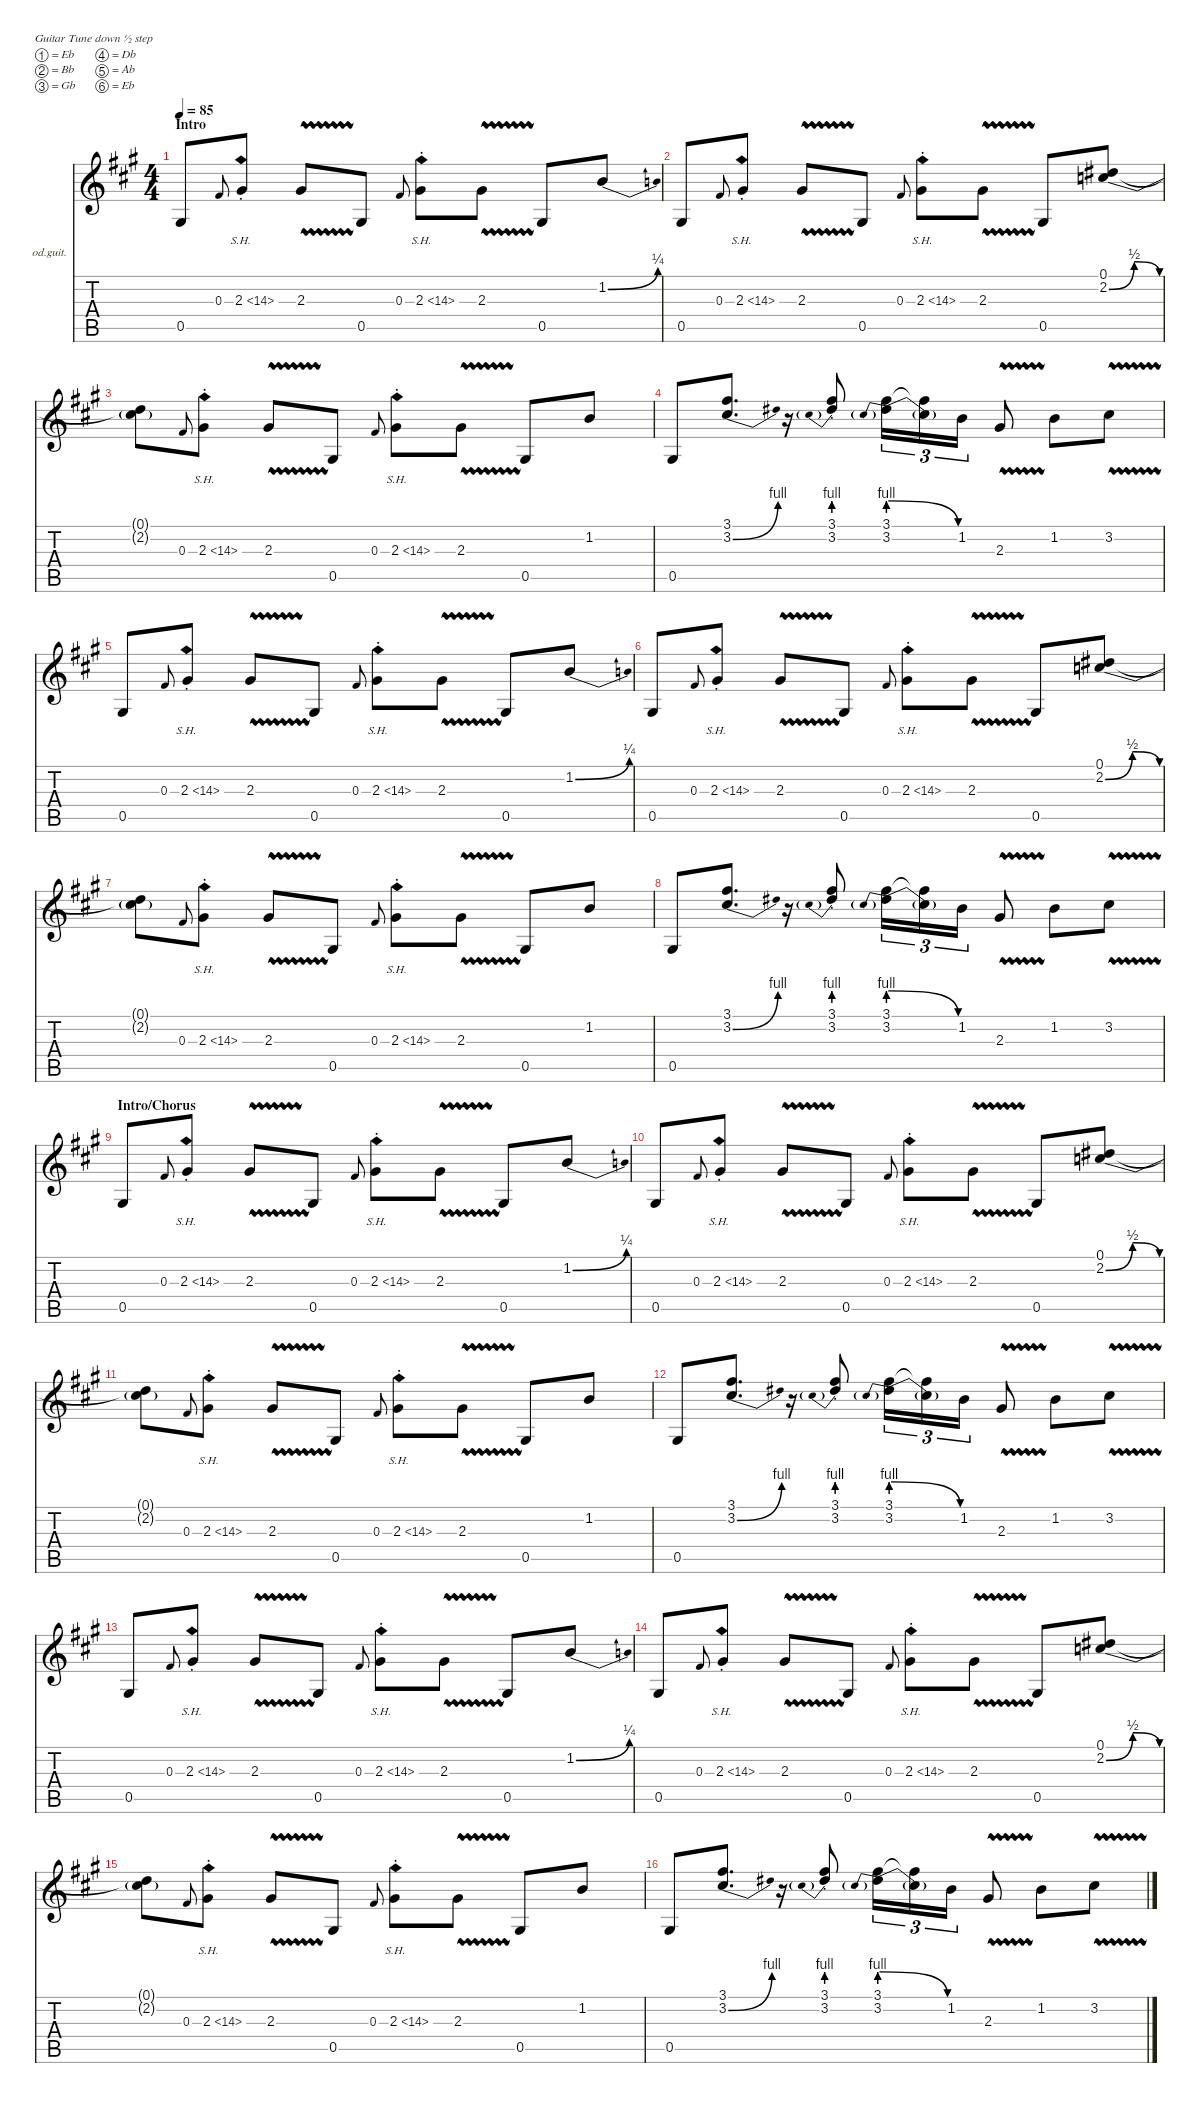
\defaultSystemsLayout 4
\hideDynamics
\bracketExtendMode nobrackets
\firstSystemTrackNameOrientation horizontal
\otherSystemsTrackNameOrientation horizontal
\track ("Rhythm Guitar 1 (James)" "od.guit.") {instrument overdrivenguitar}
\staff {score tabs}
\tuning (Eb4 Bb3 Gb3 Db3 Ab2 Eb2)
\ts (4 4)
\section ("" "Intro")
\tempo 85
\clef g2
\ks a
0.5{acc #}.8{dy mf instrument overdrivenguitar beam Up} 0.3{acc #}.8{gr onbeat beam Up} 2.3{sh 12 st acc #}.8{beam Up} 2.3{vw acc #}.8{beam Up} 0.5{acc #}.8{beam Up} 0.3{acc #}.8{gr onbeat beam Up} 2.3{sh 12 st acc #}.8{beam Down} 2.3{vw acc #}.8{beam Down} 0.5{acc #}.8{beam Up} 1.2{be (bend 0 0 24 1) acc forcenatural}.8{beam Up} |
0.5{acc #}.8{beam Up} 0.3{acc #}.8{gr onbeat beam Up} 2.3{sh 12 st acc #}.8{beam Up} 2.3{vw acc #}.8{beam Up} 0.5{acc #}.8{beam Up} 0.3{acc #}.8{gr onbeat beam Up} 2.3{sh 12 st acc #}.8{beam Down} 2.3{vw acc #}.8{beam Down} 0.5{acc #}.8{beam Up} (2.2{be (bendrelease 9.6 0 18 2 27.599999999999998 2 37.199999999999996 0) acc forcenatural} 0.1{acc #}).8{beam Up} |
(0.1{t acc #} 2.2{t acc forcenatural}).8{beam Down} 0.3{acc #}.8{gr onbeat beam Up} 2.3{sh 12 st acc #}.8{beam Down} 2.3{vw acc #}.8{beam Up} 0.5{acc #}.8{beam Up} 0.3{acc #}.8{gr onbeat beam Up} 2.3{sh 12 st acc #}.8{beam Down} 2.3{vw acc #}.8{beam Down} 0.5{acc #}.8{beam Up} 1.2{acc forcenatural}.8{beam Up} |
0.5{acc #}.8{beam Up} (3.2{be (bend 17.4 0 45 4) acc #} 3.1{acc #}).8{d beam Up} r.16{beam Up} (3.1{st acc #} 3.2{be (prebend 0 4 60 4) st}).8{beam Down} (3.2{be (prebendrelease 0 4 43.8 0)} 3.1{acc #}).16{tu (3 2) beam Down} (3.2{t acc #} 3.1{t acc #}).16{tu (3 2) beam Down} 1.2{acc forcenatural}.16{tu (3 2) beam Down} 2.3{vw acc #}.8{beam Up} 1.2{acc forcenatural}.8{beam Down} 3.2{vw acc #}.8{beam Down} |
0.5{acc #}.8{beam Up} 0.3{acc #}.8{gr onbeat beam Up} 2.3{sh 12 st acc #}.8{beam Up} 2.3{vw acc #}.8{beam Up} 0.5{acc #}.8{beam Up} 0.3{acc #}.8{gr onbeat beam Up} 2.3{sh 12 st acc #}.8{beam Down} 2.3{vw acc #}.8{beam Down} 0.5{acc #}.8{beam Up} 1.2{be (bend 0 0 24 1) acc forcenatural}.8{beam Up} |
0.5{acc #}.8{beam Up} 0.3{acc #}.8{gr onbeat beam Up} 2.3{sh 12 st acc #}.8{beam Up} 2.3{vw acc #}.8{beam Up} 0.5{acc #}.8{beam Up} 0.3{acc #}.8{gr onbeat beam Up} 2.3{sh 12 st acc #}.8{beam Down} 2.3{vw acc #}.8{beam Down} 0.5{acc #}.8{beam Up} (2.2{be (bendrelease 9.6 0 18 2 27.599999999999998 2 37.199999999999996 0) acc forcenatural} 0.1{acc #}).8{beam Up} |
(0.1{t acc #} 2.2{t acc forcenatural}).8{beam Down} 0.3{acc #}.8{gr onbeat beam Up} 2.3{sh 12 st acc #}.8{beam Down} 2.3{vw acc #}.8{beam Up} 0.5{acc #}.8{beam Up} 0.3{acc #}.8{gr onbeat beam Up} 2.3{sh 12 st acc #}.8{beam Down} 2.3{vw acc #}.8{beam Down} 0.5{acc #}.8{beam Up} 1.2{acc forcenatural}.8{beam Up} |
0.5{acc #}.8{beam Up} (3.2{be (bend 17.4 0 45 4) acc #} 3.1{acc #}).8{d beam Up} r.16{beam Up} (3.1{st acc #} 3.2{be (prebend 0 4 60 4) st}).8{beam Down} (3.2{be (prebendrelease 0 4 43.8 0)} 3.1{acc #}).16{tu (3 2) beam Down} (3.2{t acc #} 3.1{t acc #}).16{tu (3 2) beam Down} 1.2{acc forcenatural}.16{tu (3 2) beam Down} 2.3{vw acc #}.8{beam Up} 1.2{acc forcenatural}.8{beam Down} 3.2{vw acc #}.8{beam Down} |
\section ("" "Intro/Chorus")
0.5{acc #}.8{beam Up} 0.3{acc #}.8{gr onbeat beam Up} 2.3{sh 12 st acc #}.8{beam Up} 2.3{vw acc #}.8{beam Up} 0.5{acc #}.8{beam Up} 0.3{acc #}.8{gr onbeat beam Up} 2.3{sh 12 st acc #}.8{beam Down} 2.3{vw acc #}.8{beam Down} 0.5{acc #}.8{beam Up} 1.2{be (bend 0 0 24 1) acc forcenatural}.8{beam Up} |
0.5{acc #}.8{beam Up} 0.3{acc #}.8{gr onbeat beam Up} 2.3{sh 12 st acc #}.8{beam Up} 2.3{vw acc #}.8{beam Up} 0.5{acc #}.8{beam Up} 0.3{acc #}.8{gr onbeat beam Up} 2.3{sh 12 st acc #}.8{beam Down} 2.3{vw acc #}.8{beam Down} 0.5{acc #}.8{beam Up} (2.2{be (bendrelease 9.6 0 18 2 27.599999999999998 2 37.199999999999996 0) acc forcenatural} 0.1{acc #}).8{beam Up} |
(0.1{t acc #} 2.2{t acc forcenatural}).8{beam Down} 0.3{acc #}.8{gr onbeat beam Up} 2.3{sh 12 st acc #}.8{beam Down} 2.3{vw acc #}.8{beam Up} 0.5{acc #}.8{beam Up} 0.3{acc #}.8{gr onbeat beam Up} 2.3{sh 12 st acc #}.8{beam Down} 2.3{vw acc #}.8{beam Down} 0.5{acc #}.8{beam Up} 1.2{acc forcenatural}.8{beam Up} |
0.5{acc #}.8{beam Up} (3.2{be (bend 17.4 0 45 4) acc #} 3.1{acc #}).8{d beam Up} r.16{beam Up} (3.1{st acc #} 3.2{be (prebend 0 4 60 4) st}).8{beam Down} (3.2{be (prebendrelease 0 4 43.8 0)} 3.1{acc #}).16{tu (3 2) beam Down} (3.2{t acc #} 3.1{t acc #}).16{tu (3 2) beam Down} 1.2{acc forcenatural}.16{tu (3 2) beam Down} 2.3{vw acc #}.8{beam Up} 1.2{acc forcenatural}.8{beam Down} 3.2{vw acc #}.8{beam Down} |
0.5{acc #}.8{beam Up} 0.3{acc #}.8{gr onbeat beam Up} 2.3{sh 12 st acc #}.8{beam Up} 2.3{vw acc #}.8{beam Up} 0.5{acc #}.8{beam Up} 0.3{acc #}.8{gr onbeat beam Up} 2.3{sh 12 st acc #}.8{beam Down} 2.3{vw acc #}.8{beam Down} 0.5{acc #}.8{beam Up} 1.2{be (bend 0 0 24 1) acc forcenatural}.8{beam Up} |
0.5{acc #}.8{beam Up} 0.3{acc #}.8{gr onbeat beam Up} 2.3{sh 12 st acc #}.8{beam Up} 2.3{vw acc #}.8{beam Up} 0.5{acc #}.8{beam Up} 0.3{acc #}.8{gr onbeat beam Up} 2.3{sh 12 st acc #}.8{beam Down} 2.3{vw acc #}.8{beam Down} 0.5{acc #}.8{beam Up} (2.2{be (bendrelease 9.6 0 18 2 27.599999999999998 2 37.199999999999996 0) acc forcenatural} 0.1{acc #}).8{beam Up} |
(0.1{t acc #} 2.2{t acc forcenatural}).8{beam Down} 0.3{acc #}.8{gr onbeat beam Up} 2.3{sh 12 st acc #}.8{beam Down} 2.3{vw acc #}.8{beam Up} 0.5{acc #}.8{beam Up} 0.3{acc #}.8{gr onbeat beam Up} 2.3{sh 12 st acc #}.8{beam Down} 2.3{vw acc #}.8{beam Down} 0.5{acc #}.8{beam Up} 1.2{acc forcenatural}.8{beam Up} |
0.5{acc #}.8{beam Up} (3.2{be (bend 17.4 0 45 4) acc #} 3.1{acc #}).8{d beam Up} r.16{beam Up} (3.1{st acc #} 3.2{be (prebend 0 4 60 4) st}).8{beam Down} (3.2{be (prebendrelease 0 4 43.8 0)} 3.1{acc #}).16{tu (3 2) beam Down} (3.2{t acc #} 3.1{t acc #}).16{tu (3 2) beam Down} 1.2{acc forcenatural}.16{tu (3 2) beam Down} 2.3{vw acc #}.8{beam Up} 1.2{acc forcenatural}.8{beam Down} 3.2{vw acc #}.8{beam Down}
